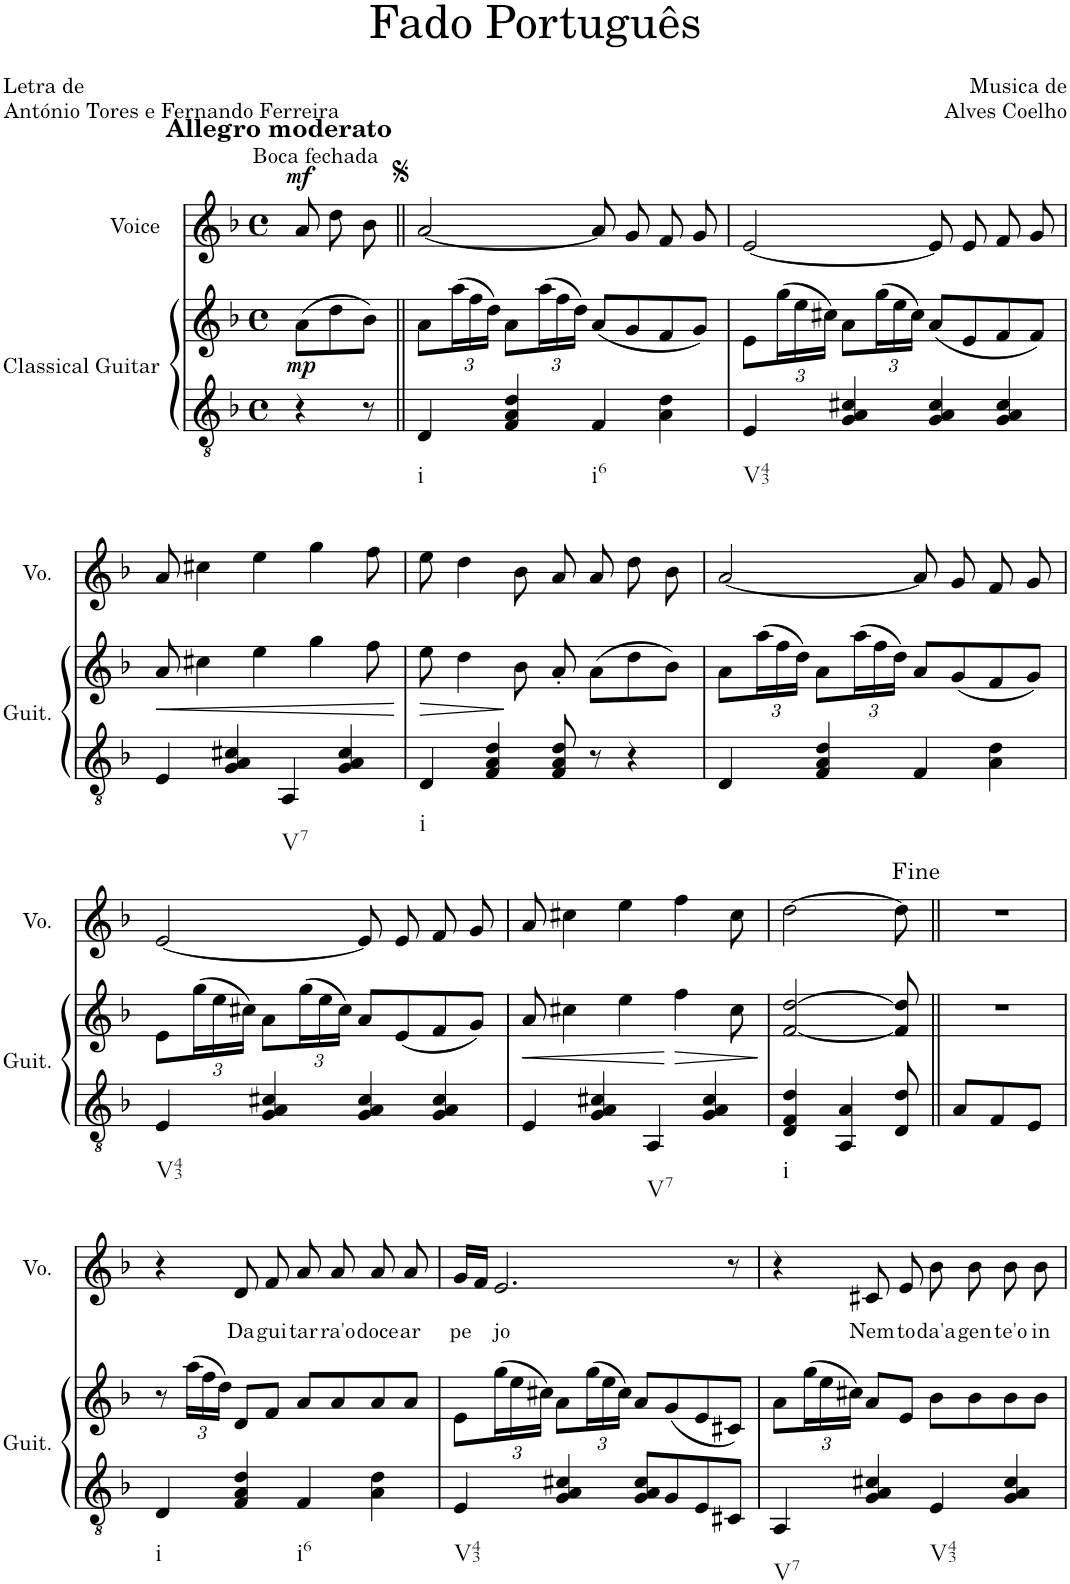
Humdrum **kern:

**kern	**kern	**dynam	**kern	**text	**dynam
*part2	*part2	*part2	*part1	*part1	*part1
*staff3	*staff2	*staff2/3	*staff1	*staff1	*staff1
*I"Classical Guitar	*	*	*I"Voice	*	*
*I'Guit.	*	*	*I'Vo.	*	*
*clefGv2	*clefG2	*	*clefG2	*	*
*k[b-]	*k[b-]	*	*k[b-]	*	*
*M4/4	*M4/4	*	*M4/4	*	*
*met(c)	*met(c)	*	*met(c)	*	*
=1	=1	=1	=1	=1	=1
!	!	!	!LO:TX:a:B:t=Allegro moderato	!	!
!	!	!	!LO:TX:a:t=Boca fechada	!	!
!	!	!LO:DY:b	!	!	!LO:DY:a
4r	(8a\L	mp	8a/	.	mf
.	8dd\	.	8dd\	.	.
8r	8b-\J)	.	8b-\	.	.
=2||	=2||	=2||	=2||	=2||	=2||
!LO:TX:b:t=i	!	!	!	!	!
4D/	8a\L	.	[2a/	.	.
*	*Xbrackettup	*	*	*	*
.	(24aa\L	.	.	.	.
.	24ff\	.	.	.	.
.	24dd\JJ)	.	.	.	.
4F/ 4A/ 4d/	8a\L	.	.	.	.
.	(24aa\L	.	.	.	.
.	24ff\	.	.	.	.
.	24dd\JJ)	.	.	.	.
!LO:TX:b:t=i6	!	!	!	!	!
4F/	(8a/L	.	8a/]	.	.
.	8g/	.	8g/	.	.
4A\ 4d\	8f/	.	8f/	.	.
.	8g/J)	.	8g/	.	.
=3	=3	=3	=3	=3	=3
!LO:TX:b:t=V43	!	!	!	!	!
4E/	8e\L	.	[2e/	.	.
.	(24gg\L	.	.	.	.
.	24ee\	.	.	.	.
.	24cc#X\JJ)	.	.	.	.
4G/ 4A/ 4c#X/	8a\L	.	.	.	.
.	(24gg\L	.	.	.	.
.	24ee\	.	.	.	.
.	24cc#\JJ)	.	.	.	.
4G/ 4A/ 4c#/	(8a/L	.	8e/]	.	.
.	8e/	.	8e/	.	.
4G/ 4A/ 4c#/	8f/	.	8f/	.	.
.	8f/J)	.	8g/	.	.
!!LO:LB:g=z
=4	=4	=4	=4	=4	=4
!	!	!LO:HP:b	!	!	!
4E/	8a/	<	8a/	.	.
.	4cc#X\	.	4cc#X\	.	.
4G/ 4A/ 4c#X/	.	.	.	.	.
.	4ee\	.	4ee\	.	.
!LO:TX:b:t=V7	!	!	!	!	!
4AA/	.	.	.	.	.
.	4gg\	.	4gg\	.	.
4G/ 4A/ 4c#/	.	.	.	.	.
.	8ff\	.	8ff\	.	.
.	.	[	.	.	.
=5	=5	=5	=5	=5	=5
!LO:TX:b:t=i	!	!	!	!	!
!	!	!LO:HP:b	!	!	!
4D/	8ee\	>	8ee\	.	.
.	4dd\	.	4dd\	.	.
4F/ 4A/ 4d/	.	.	.	.	.
.	8b-\	]	8b-\	.	.
8F/ 8A/ 8d/	8a'/	.	8a/	.	.
8r	(8a\L	.	8a/	.	.
4r	8dd\	.	8dd\	.	.
.	8b-\J)	.	8b-\	.	.
=6	=6	=6	=6	=6	=6
4D/	8a\L	.	[2a/	.	.
.	(24aa\L	.	.	.	.
.	24ff\	.	.	.	.
.	24dd\JJ)	.	.	.	.
4F/ 4A/ 4d/	8a\L	.	.	.	.
.	(24aa\L	.	.	.	.
.	24ff\	.	.	.	.
.	24dd\JJ)	.	.	.	.
4F/	8a/L	.	8a/]	.	.
.	(8g/	.	8g/	.	.
4A\ 4d\	8f/	.	8f/	.	.
.	8g/J)	.	8g/	.	.
!!LO:LB:g=z
=7	=7	=7	=7	=7	=7
!LO:TX:b:t=V43	!	!	!	!	!
4E/	8e\L	.	[2e/	.	.
.	(24gg\L	.	.	.	.
.	24ee\	.	.	.	.
.	24cc#X\JJ)	.	.	.	.
4G/ 4A/ 4c#X/	8a\L	.	.	.	.
.	(24gg\L	.	.	.	.
.	24ee\	.	.	.	.
.	24cc#\JJ)	.	.	.	.
4G/ 4A/ 4c#/	8a/L	.	8e/]	.	.
.	(8e/	.	8e/	.	.
4G/ 4A/ 4c#/	8f/	.	8f/	.	.
.	8g/J)	.	8g/	.	.
=8	=8	=8	=8	=8	=8
!	!	!LO:HP:b	!	!	!
4E/	8a/	<	8a/	.	.
.	4cc#X\	.	4cc#X\	.	.
4G/ 4A/ 4c#X/	.	.	.	.	.
.	4ee\	.	4ee\	.	.
!LO:TX:b:t=V7	!	!	!	!	!
4AA/	.	.	.	.	.
!	!	!LO:HP:n=1:b	!	!	!
.	4ff\	[ >	4ff\	.	.
4G/ 4A/ 4c#/	.	.	.	.	.
.	8cc#\	.	8cc#\	.	.
.	.	]	.	.	.
=9	=9	=9	=9	=9	=9
!LO:TX:b:t=i	!	!	!	!	!
4D/ 4F/ 4d/	[2f/ [2dd/	.	[2dd\	.	.
4AA/ 4A/	.	.	.	.	.
8D/ 8d/	8f/] 8dd/]	.	8dd\]	.	.
=10||	=10||	=10||	=10||	=10||	=10||
8A/L	1r	.	1r	.	.
8F/	.	.	.	.	.
8E/J	.	.	.	.	.
2ryy	.	.	.	.	.
8ryy	.	.	.	.	.
!!LO:LB:g=z
=11	=11	=11	=11	=11	=11
!LO:TX:b:t=i	!	!	!	!	!
4D/	8r	.	4r	.	.
.	(24aa\LL	.	.	.	.
.	24ff\	.	.	.	.
.	24dd\JJ)	.	.	.	.
!	!	!	!	!LO:LY:b	!
4F/ 4A/ 4d/	8d/L	.	8d/	Da	.
!	!	!	!	!LO:LY:b	!
.	8f/J	.	8f/	gui	.
!LO:TX:b:t=i6	!	!	!	!	!
!	!	!	!	!LO:LY:b	!
4F/	8a/L	.	8a/	tar	.
!	!	!	!	!LO:LY:b	!
.	8a/	.	8a/	ra'o	.
!	!	!	!	!LO:LY:b	!
4A\ 4d\	8a/	.	8a/	doce	.
!	!	!	!	!LO:LY:b	!
.	8a/J	.	8a/	ar	.
=12	=12	=12	=12	=12	=12
!LO:TX:b:t=V43	!	!	!	!	!
!	!	!	!	!LO:LY:b	!
4E/	8e\L	.	16g/LL	pe	.
.	.	.	16f/JJ	.	.
!	!	!	!	!LO:LY:b	!
.	(24gg\L	.	2.e/	jo	.
.	24ee\	.	.	.	.
.	24cc#X\JJ)	.	.	.	.
4G/ 4A/ 4c#X/	8a\L	.	.	.	.
.	(24gg\L	.	.	.	.
.	24ee\	.	.	.	.
.	24cc#\JJ)	.	.	.	.
8G/ 8A/ 8c#/L	8a/L	.	.	.	.
8G/	(8g/	.	.	.	.
8E/	8e/	.	.	.	.
8C#X/J	8c#X/J)	.	8r	.	.
=13	=13	=13	=13	=13	=13
!LO:TX:b:t=V7	!	!	!	!	!
4AA/	8a\L	.	4r	.	.
.	(24gg\L	.	.	.	.
.	24ee\	.	.	.	.
.	24cc#X\JJ)	.	.	.	.
!	!	!	!	!LO:LY:b	!
4G/ 4A/ 4c#X/	8a/L	.	8c#X/	Nem	.
!	!	!	!	!LO:LY:b	!
.	8e/J	.	8e/	to	.
!LO:TX:b:t=V43	!	!	!	!	!
!	!	!	!	!LO:LY:b	!
4E/	8b-\L	.	8b-\	da'a	.
!	!	!	!	!LO:LY:b	!
.	8b-\	.	8b-\	gen	.
!	!	!	!	!LO:LY:b	!
4G/ 4A/ 4c#/	8b-\	.	8b-\	te'o	.
!	!	!	!	!LO:LY:b	!
.	8b-\J	.	8b-\	in	.
=	=	=	=	=	=
*-	*-	*-	*-	*-	*-
